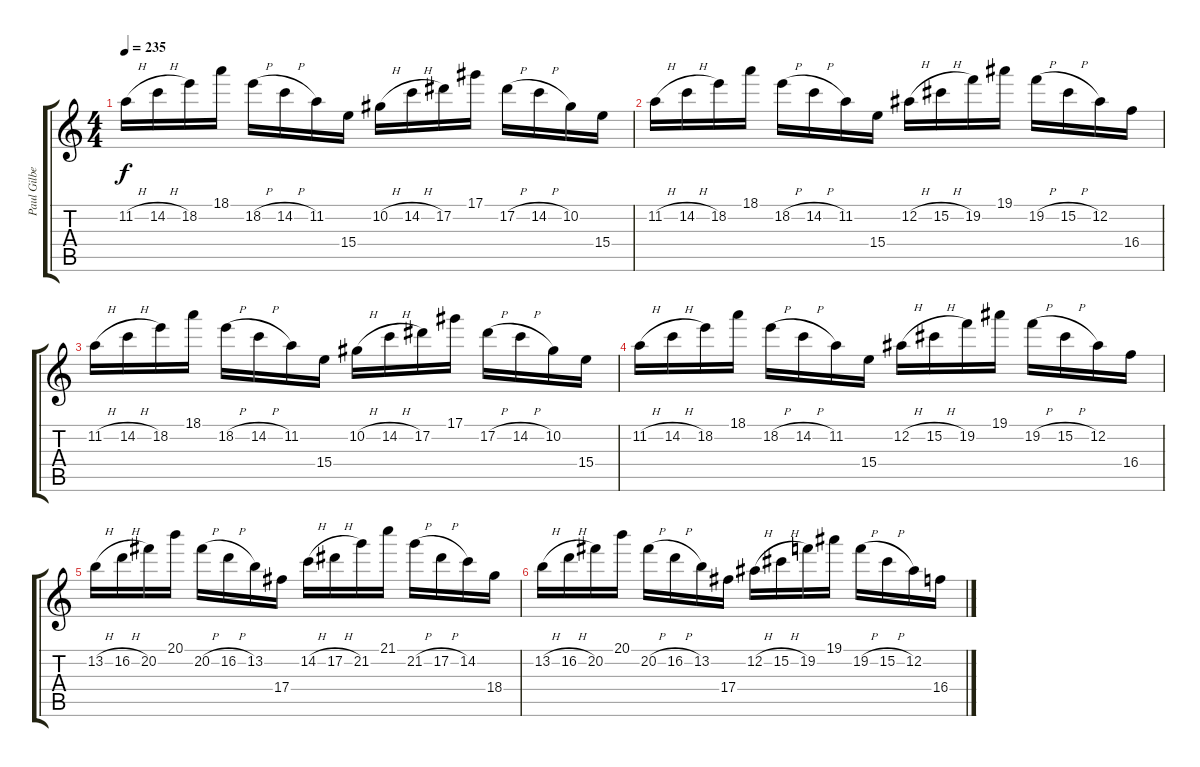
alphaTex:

\track ("Paul Gilbert" "Paul Gilbe") {instrument distortionguitar}
\staff {score tabs}
\tuning (Eb4 Bb3 Gb3 Db3 Ab2 Eb2) {hide}
\ts (4 4)
\tempo 235
\clef g2
\ks c
11.2{h}.16{dy f volume 6} 14.2{h}.16 18.2.16 18.1.16 18.2{h}.16 14.2{h}.16 11.2.16 15.4.16 10.2{h}.16 14.2{h}.16 17.2.16 17.1.16 17.2{h}.16 14.2{h}.16 10.2.16 15.4.16 |
11.2{h}.16{volume 5} 14.2{h}.16 18.2.16 18.1.16 18.2{h}.16 14.2{h}.16 11.2.16 15.4.16 12.2{h}.16 15.2{h}.16 19.2.16 19.1.16 19.2{h}.16 15.2{h}.16 12.2.16 16.4.16 |
11.2{h}.16{volume 4} 14.2{h}.16 18.2.16 18.1.16 18.2{h}.16 14.2{h}.16 11.2.16 15.4.16 10.2{h}.16 14.2{h}.16 17.2.16 17.1.16 17.2{h}.16 14.2{h}.16 10.2.16 15.4.16 |
11.2{h}.16{volume 3} 14.2{h}.16 18.2.16 18.1.16 18.2{h}.16 14.2{h}.16 11.2.16 15.4.16 12.2{h}.16 15.2{h}.16 19.2.16 19.1.16 19.2{h}.16 15.2{h}.16 12.2.16 16.4.16 |
13.2{h}.16{volume 2} 16.2{h}.16 20.2.16 20.1.16 20.2{h}.16 16.2{h}.16 13.2.16 17.4.16 14.2{h}.16 17.2{h}.16 21.2.16 21.1.16 21.2{h}.16 17.2{h}.16 14.2.16 18.4.16 |
13.2{h}.16{volume 1} 16.2{h}.16 20.2.16 20.1.16 20.2{h}.16 16.2{h}.16 13.2.16 17.4.16 12.2{h}.16 15.2{h}.16 19.2.16 19.1.16 19.2{h}.16 15.2{h}.16 12.2.16 16.4.16
